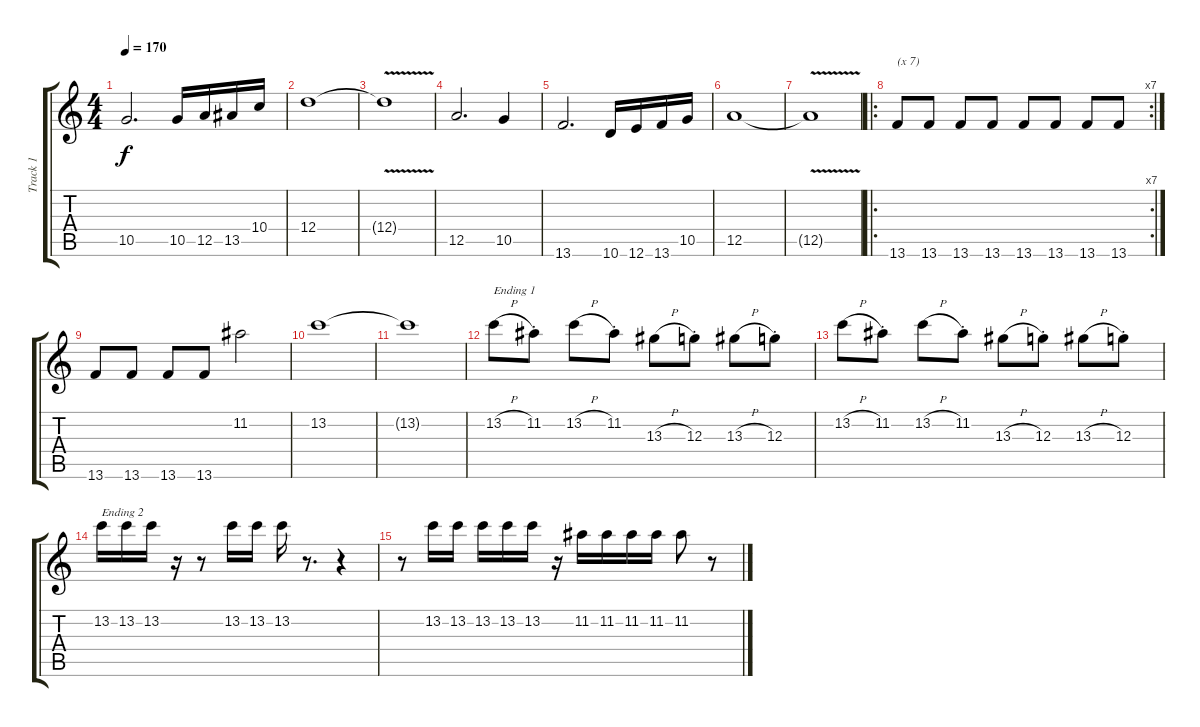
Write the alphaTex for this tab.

\track ("Track 1" "Track 1") {instrument acousticguitarsteel}
\staff {score tabs}
\tuning (E4 B3 G3 D3 A2 E2) {hide}
\ts (4 4)
\tempo 170
\clef g2
\ks c
10.5.2{d dy f} 10.5.16 12.5.16 13.5.16 10.4.16 |
12.4.1 |
12.4{v t}.1 |
12.5.2{d} 10.5.4 |
13.6.2{d} 10.6.16 12.6.16 13.6.16 10.5.16 |
12.5.1 |
12.5{v t}.1 |
\ro
\rc 7
13.6.8{txt "(x 7)"} 13.6.8 13.6.8 13.6.8 13.6.8 13.6.8 13.6.8 13.6.8 |
13.6.8 13.6.8 13.6.8 13.6.8 11.2.2 |
13.2.1 |
13.2{t}.1 |
13.2{h}.8{txt "Ending 1"} 11.2{st}.8 13.2{h}.8 11.2{st}.8 13.3{h}.8 12.3{st}.8 13.3{h}.8 12.3{st}.8 |
13.2{h}.8 11.2{st}.8 13.2{h}.8 11.2{st}.8 13.3{h}.8 12.3{st}.8 13.3{h}.8 12.3{st}.8 |
13.2.16{txt "Ending 2"} 13.2.16 13.2.16 r.16 r.8 13.2.16 13.2.16 13.2.16 r.8{d} r.4 |
r.8 13.2.16 13.2.16 13.2.16 13.2.16 13.2.16 r.16 11.2.16 11.2.16 11.2.16 11.2.16 11.2.8 r.8
